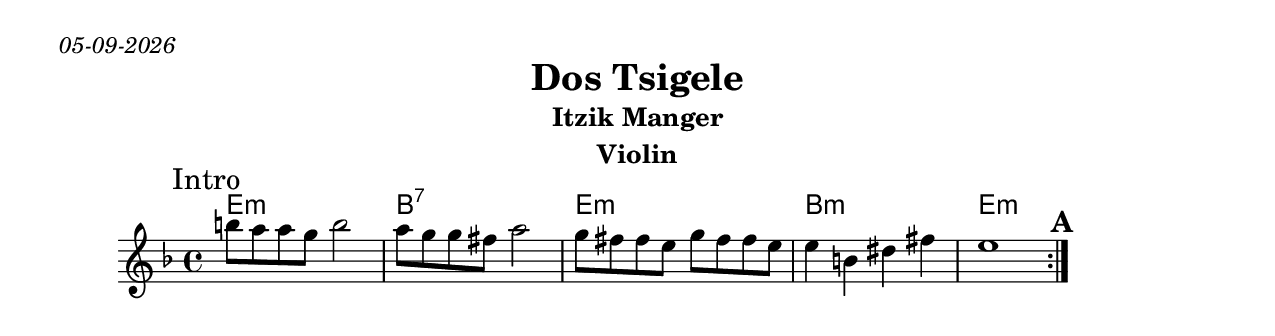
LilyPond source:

\version "2.18.0"
\include "english.ly"
%\pointAndClickOff
\paper{
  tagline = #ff
  print-all-headers = ##t
  #(set-paper-size "letter")
}
date = #(strftime "%d-%m-%Y" (localtime (current-time)))

\markup{ \italic{ \date }  }

%\markup{ Got something to say? }

global = {
  \clef treble
  \key d \minor
  \time 4/4
  \set Score.markFormatter = #format-mark-box-alphabet
}

%#################################### Melody ########################
%melody =  \transpose c d \relative c' {  %transpose for clarinet
melody = \relative c'' {
  \global
  %\partial 16*3 a16 d f   %lead in notes

  \repeat volta 2{
   \mark Intro
   b'8 a a g b2
   a8 g g fs a2
   g8 fs fs e g fs fs e
   e4 b ds fs
   e1
  }
  \alternative {
    { }
    { }
  }

  \repeat volta 2{
   \mark \default
  }
   \alternative {
     { }
     { }
   }

}
%################################# Lyrics #####################
%\addlyrics{ \set stanza = #"1. " }
%################################# Chords #######################
harmonies = \chordmode {
  e1:m
  b1:7
  e1:m
  b1:m
  e1:m
}

\score {
  <<
    \new ChordNames {
      \set chordChanges = ##f
      \harmonies
    }
    \new Staff   \melody
  >>
  \header{
    title= "Dos Tsigele"
    subtitle="Itzik Manger"
    composer= ""
    instrument = "Violin"
    arranger= ""
  }
  \midi{\tempo 4 = 120}
  \layout{indent = 1.0\cm}
}
%{
% more verses:
\markup{}
\markup {
  \fill-line {
    \hspace #0.1 % distance from left margin
    \column {
      \line { "1."
	\column {
	  ""
	}
      }
      \hspace #0.2 % vertical distance between verses
      \line { "2."
	\column {
	 ""
	}
      }
    }
    \hspace #0.1  % horiz. distance between columns
    \column {
      \line { "3."
	\column {
	  ""
	}
      }
      \hspace #0.2 % distance between verses
      \line { "4."
	\column {
	 ""
	}
      }
    }
    \hspace #0.1 % distance to right margin
  }
}

%}
%{
Der tate hot gekoyft a tsigele
mit yorn ful tsurik,
In khad gadye es farshpart,
gebundn oyf a shtrik.
Iz troyerik dos tsigele,
vind iz im un vey,
Zumer zet es nisht keyn groz
un vinter nisht keyn shney.

Zog mayn bruder, "Itsik, her,
vi derlozt es Got?
Tsu iz im nisht dos tsigele
dos vaysinke a shod?"
Zog ikh, "Notl, bist gerekht!"
un nisht lang getrakht,
S'iz geven vi zeltn
ven a sheyne vesne-nakht.
Der tate shloft, di mame shloft,
s'shloft dos gantse hoyz,
Firn mir funem khad gadye
dos tsigele aroys.

Mir firn bay di herner es,
di velt iz vayt un groys,
Un vu mir lozn es aleyn
dos zogn mir nisht oys.
Pesakh di ershte seder-nakht
s'tsigele nishto,
Fregt der tate: "Itsik, du?"
Zog ikh, "Abervo."
Der tate fregt, "Notl, du?"
Zogt er, "Vos un ven,
Zint farayorn pesakh-tsayt
dos tsigele nisht gezen."

Der tate veynt, di mame veynt,
keyner veyst nisht vos,
Zingt men dem khad gadye op
un dos iz shoyn nisht dos.
To vu zhe iz dos tsigele,
s'shpringt arum in feld,
Un hot hanoe fun der zun
un fun der gantser velt.
https://lyricstranslate.com
%}